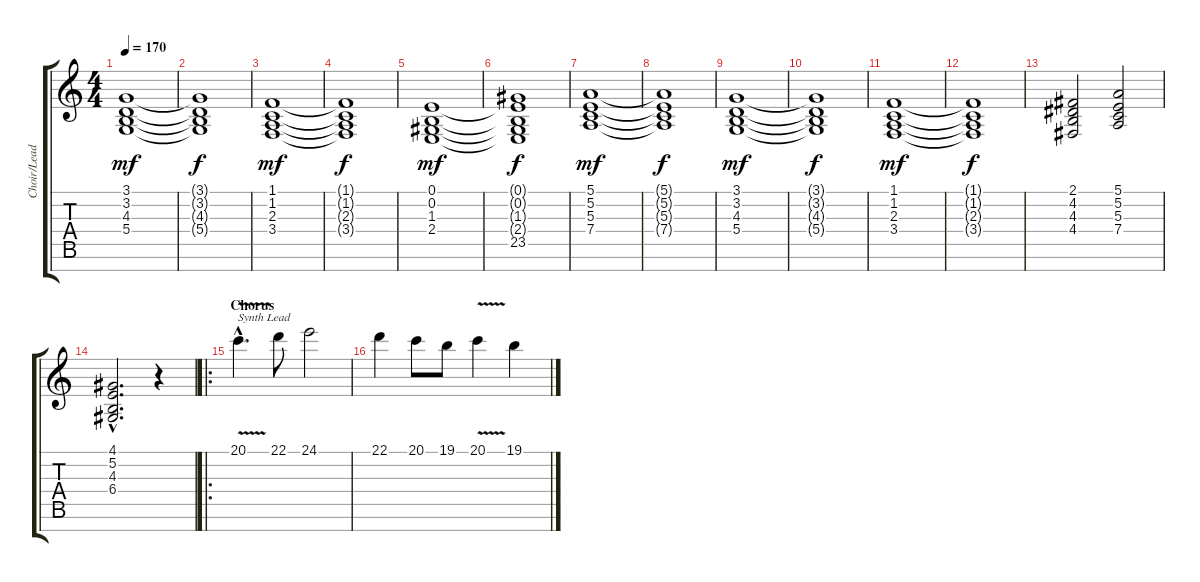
\track ("Choir/Lead" "Choir/Lead") {instrument pad4choir}
\staff {score tabs}
\tuning (E4 B3 G3 D3 A2 E2 B1) {hide}
\ts (4 4)
\tempo 170
\clef g2
\ks c
(3.1 3.2 4.3 5.4).1{dy mf} |
(3.1{t} 3.2{t} 4.3{t} 5.4{t}).1{dy f} |
(1.1 1.2 2.3 3.4).1{dy mf} |
(1.1{t} 1.2{t} 2.3{t} 3.4{t}).1{dy f} |
(0.1 0.2 1.3 2.4).1{dy mf} |
(0.1{t} 0.2{t} 1.3{t} 2.4{t} 23.5).1{dy f} |
(5.1 5.2 5.3 7.4).1{dy mf} |
(5.1{t} 5.2{t} 5.3{t} 7.4{t}).1{dy f} |
(3.1 3.2 4.3 5.4).1{dy mf} |
(3.1{t} 3.2{t} 4.3{t} 5.4{t}).1{dy f} |
(1.1 1.2 2.3 3.4).1{dy mf} |
(1.1{t} 1.2{t} 2.3{t} 3.4{t}).1{dy f} |
(2.1 4.2 4.3 4.4).2 (5.1 5.2 5.3 7.4).2 |
(4.1{hac} 5.2{hac} 4.3{hac} 6.4{hac}).2{d} r.4 |
\ro
\section ("" "Chorus")
20.1{v hac}.4{d txt "Synth Lead" volume 10 balance 5 instrument lead1square} 22.1.8 24.1.2 |
22.1.4 20.1.8 19.1.8 20.1{v}.4 19.1.4
